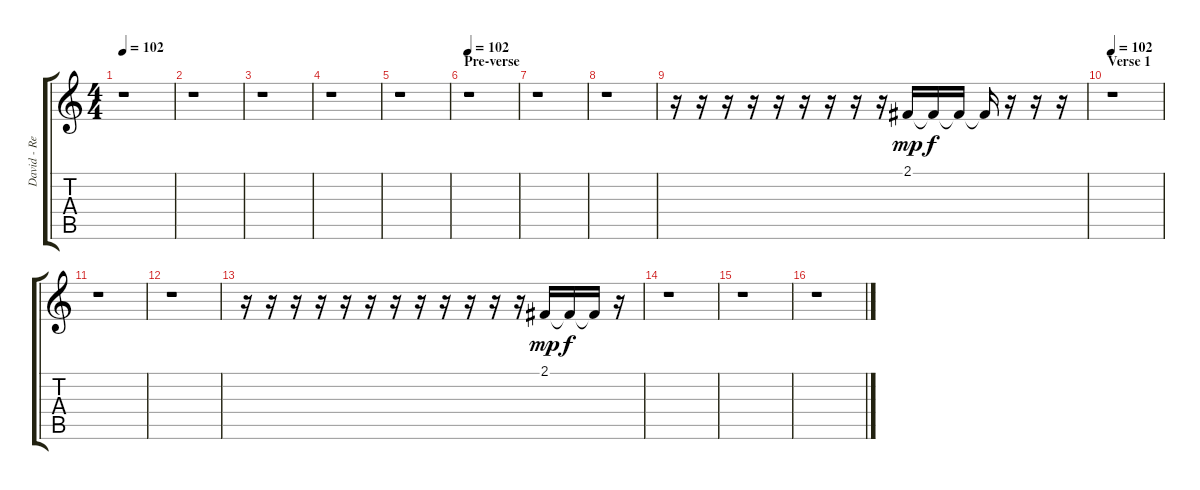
\track ("David - Reverse cymbal" "David - Re") {instrument reversecymbal}
\staff {score tabs}
\tuning (E4 B3 G3 D3 A2 E2) {hide}
\ts (4 4)
\tempo 102
\clef g2
\ks c
r.1{dy mp} |
r.1 |
r.1 |
r.1 |
r.1 |
\section ("" "Pre-verse")
\tempo 102
r.1{volume 16 balance 8 instrument reversecymbal} |
r.1 |
r.1 |
r.16 r.16 r.16 r.16 r.16 r.16 r.16 r.16 r.16 2.1.16 2.1{t}.16{dy f} 2.1{t}.16 2.1{t}.16 r.16 r.16 r.16 |
\section ("" "Verse 1")
\tempo 102
r.1{volume 16 balance 8 instrument reversecymbal} |
r.1 |
r.1 |
r.16 r.16 r.16 r.16 r.16 r.16 r.16 r.16 r.16 r.16 r.16 r.16 2.1.16{dy mp} 2.1{t}.16{dy f} 2.1{t}.16 r.16 |
r.1 |
r.1 |
r.1
